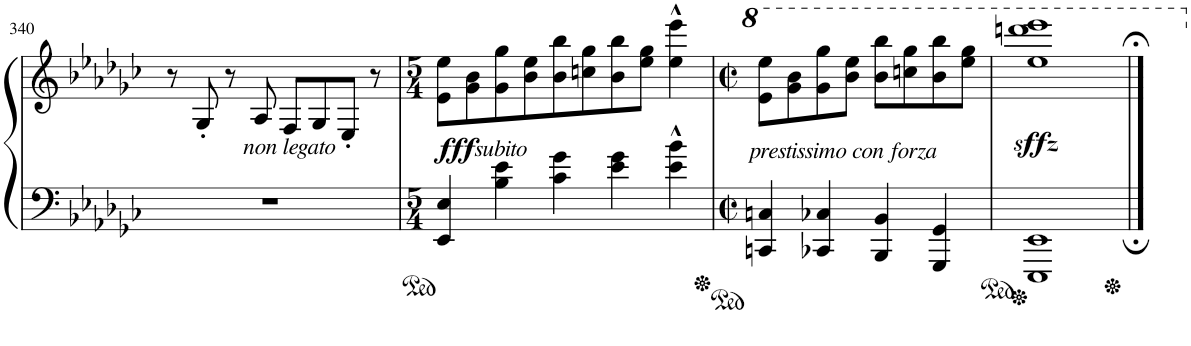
**kern	**kern	**dynam
*part1	*part1	*part1
*staff2	*staff1	*staff1/2
*I"ピアノ	*	*
!!LO:PB:g=z
*clefF4	*clefG2	*
*k[b-e-a-d-g-c-]	*k[b-e-a-d-g-c-]	*
*M2/2	*M2/2	*
*met(c|)	*met(c|)	*
=340	=340	=340
1r	8r	.
.	8G-'/	.
.	8r	.
!	!LO:TX:b:i:t=non legato	!
.	8A-/	.
.	8F/L	.
.	8G-/	.
.	8E-'/J	.
.	8r	.
=341	=341	=341
*M5/4	*M5/4	*
!	!LO:TX:b:i:t=subito	!
!	!	!LO:DY:b
4EE-/ 4E-/	8e-\ 8ee-\L	fff
.	8g-\ 8b-\	.
4B-\ 4e-\	8g-\ 8gg-\	.
.	8b-\ 8ee-\	.
4c-\ 4g-\	8b-\ 8bb-\	.
.	8ccn\ 8gg-\	.
4e-\ 4g-\	8b-\ 8bb-\	.
.	8ee-\ 8gg-\J	.
4e-\^^ 4b-\^^	4ee-\^^ 4eee-\^^	.
=342	=342	=342
*M2/2	*M2/2	*
*met(c|)	*met(c|)	*
*	*8va	*
!	!LO:TX:b:i:t=prestissimo con forza	!
4CCn/ 4Cn/	8ee-\ 8eee-\L	.
.	8gg-\ 8bb-\	.
4CC-X/ 4C-X/	8gg-\ 8ggg-\	.
.	8bb-\ 8eee-\J	.
4BBB-/ 4BB-/	8bb-\ 8bbb-\L	.
.	8cccn\ 8ggg-\	.
4GGG-/ 4GG-/	8bb-\ 8bbb-\	.
.	8eee-\ 8ggg-\J	.
=343	=343	=343
!	!	!LO:DY:b
1EEE- 1EE-	1eee- 1ddddn 1eeee-	sffz
*	*X8va	*
==	==	==
*-	*-	*-
